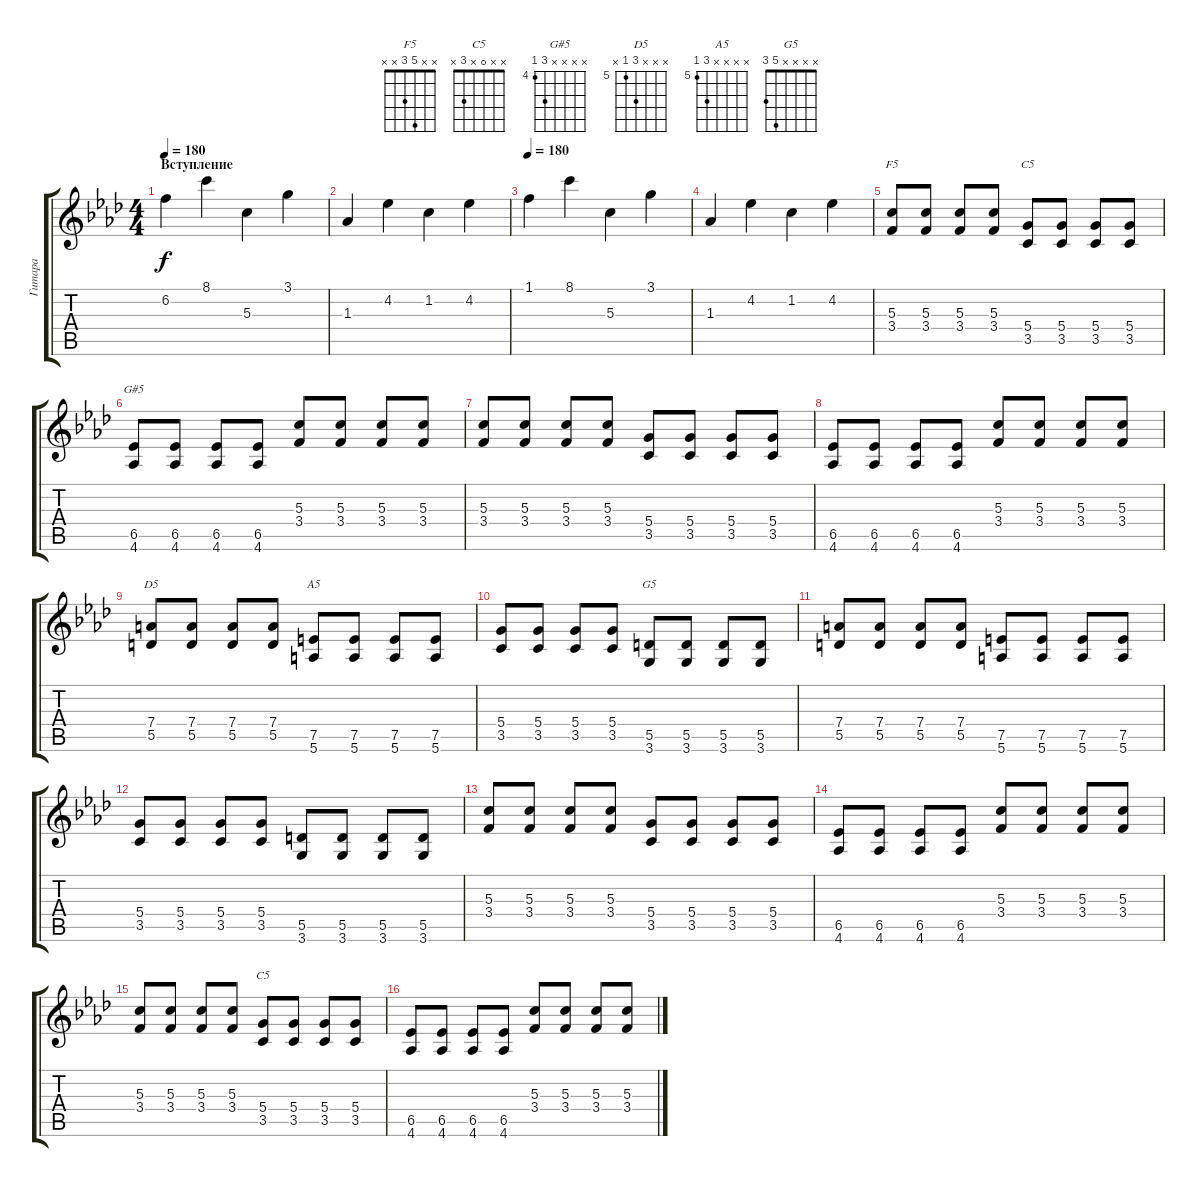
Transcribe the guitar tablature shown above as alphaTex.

\track ("Гитара" "Гитара") {instrument distortionguitar}
\staff {score tabs}
\tuning (E4 B3 G3 D3 A2 E2) {hide}
\chord ("F5" x x 5 3 x x)
\chord ("C5" x x x 5 3 x)
\chord ("G#5" x x x x 6 4) {firstfret 4}
\chord ("D5" x x x 7 5 x) {firstfret 5}
\chord ("A5" x x x x 7 5) {firstfret 5}
\chord ("G5" x x x x 5 3)
\chord ("C5" x x 0 x 3 x)
\ts (4 4)
\section ("" "Вступление")
\tempo 180
\clef g2
\ks ab
6.2.4{dy f instrument distortionguitar} 8.1.4 5.3.4 3.1.4 |
1.3.4 4.2.4 1.2.4 4.2.4 |
\tempo 180
1.1.4 8.1.4 5.3.4 3.1.4 |
1.3.4 4.2.4 1.2.4 4.2.4 |
(5.3 3.4).8{ch "F5"} (5.3 3.4).8 (5.3 3.4).8 (5.3 3.4).8 (5.4 3.5).8{ch "C5"} (5.4 3.5).8 (5.4 3.5).8 (5.4 3.5).8 |
(6.5 4.6).8{ch "G#5"} (6.5 4.6).8 (6.5 4.6).8 (6.5 4.6).8 (5.3 3.4).8 (5.3 3.4).8 (5.3 3.4).8 (5.3 3.4).8 |
(5.3 3.4).8 (5.3 3.4).8 (5.3 3.4).8 (5.3 3.4).8 (5.4 3.5).8 (5.4 3.5).8 (5.4 3.5).8 (5.4 3.5).8 |
(6.5 4.6).8 (6.5 4.6).8 (6.5 4.6).8 (6.5 4.6).8 (5.3 3.4).8 (5.3 3.4).8 (5.3 3.4).8 (5.3 3.4).8 |
(7.4 5.5).8{ch "D5"} (7.4 5.5).8 (7.4 5.5).8 (7.4 5.5).8 (7.5 5.6).8{ch "A5"} (7.5 5.6).8 (7.5 5.6).8 (7.5 5.6).8 |
(5.4 3.5).8 (5.4 3.5).8 (5.4 3.5).8 (5.4 3.5).8 (5.5 3.6).8{ch "G5"} (5.5 3.6).8 (5.5 3.6).8 (5.5 3.6).8 |
(7.4 5.5).8 (7.4 5.5).8 (7.4 5.5).8 (7.4 5.5).8 (7.5 5.6).8 (7.5 5.6).8 (7.5 5.6).8 (7.5 5.6).8 |
(5.4 3.5).8 (5.4 3.5).8 (5.4 3.5).8 (5.4 3.5).8 (5.5 3.6).8 (5.5 3.6).8 (5.5 3.6).8 (5.5 3.6).8 |
(5.3 3.4).8 (5.3 3.4).8 (5.3 3.4).8 (5.3 3.4).8 (5.4 3.5).8 (5.4 3.5).8 (5.4 3.5).8 (5.4 3.5).8 |
(6.5 4.6).8 (6.5 4.6).8 (6.5 4.6).8 (6.5 4.6).8 (5.3 3.4).8 (5.3 3.4).8 (5.3 3.4).8 (5.3 3.4).8 |
(5.3 3.4).8 (5.3 3.4).8 (5.3 3.4).8 (5.3 3.4).8 (5.4 3.5).8{ch "C5"} (5.4 3.5).8 (5.4 3.5).8 (5.4 3.5).8 |
(6.5 4.6).8 (6.5 4.6).8 (6.5 4.6).8 (6.5 4.6).8 (5.3 3.4).8 (5.3 3.4).8 (5.3 3.4).8 (5.3 3.4).8
